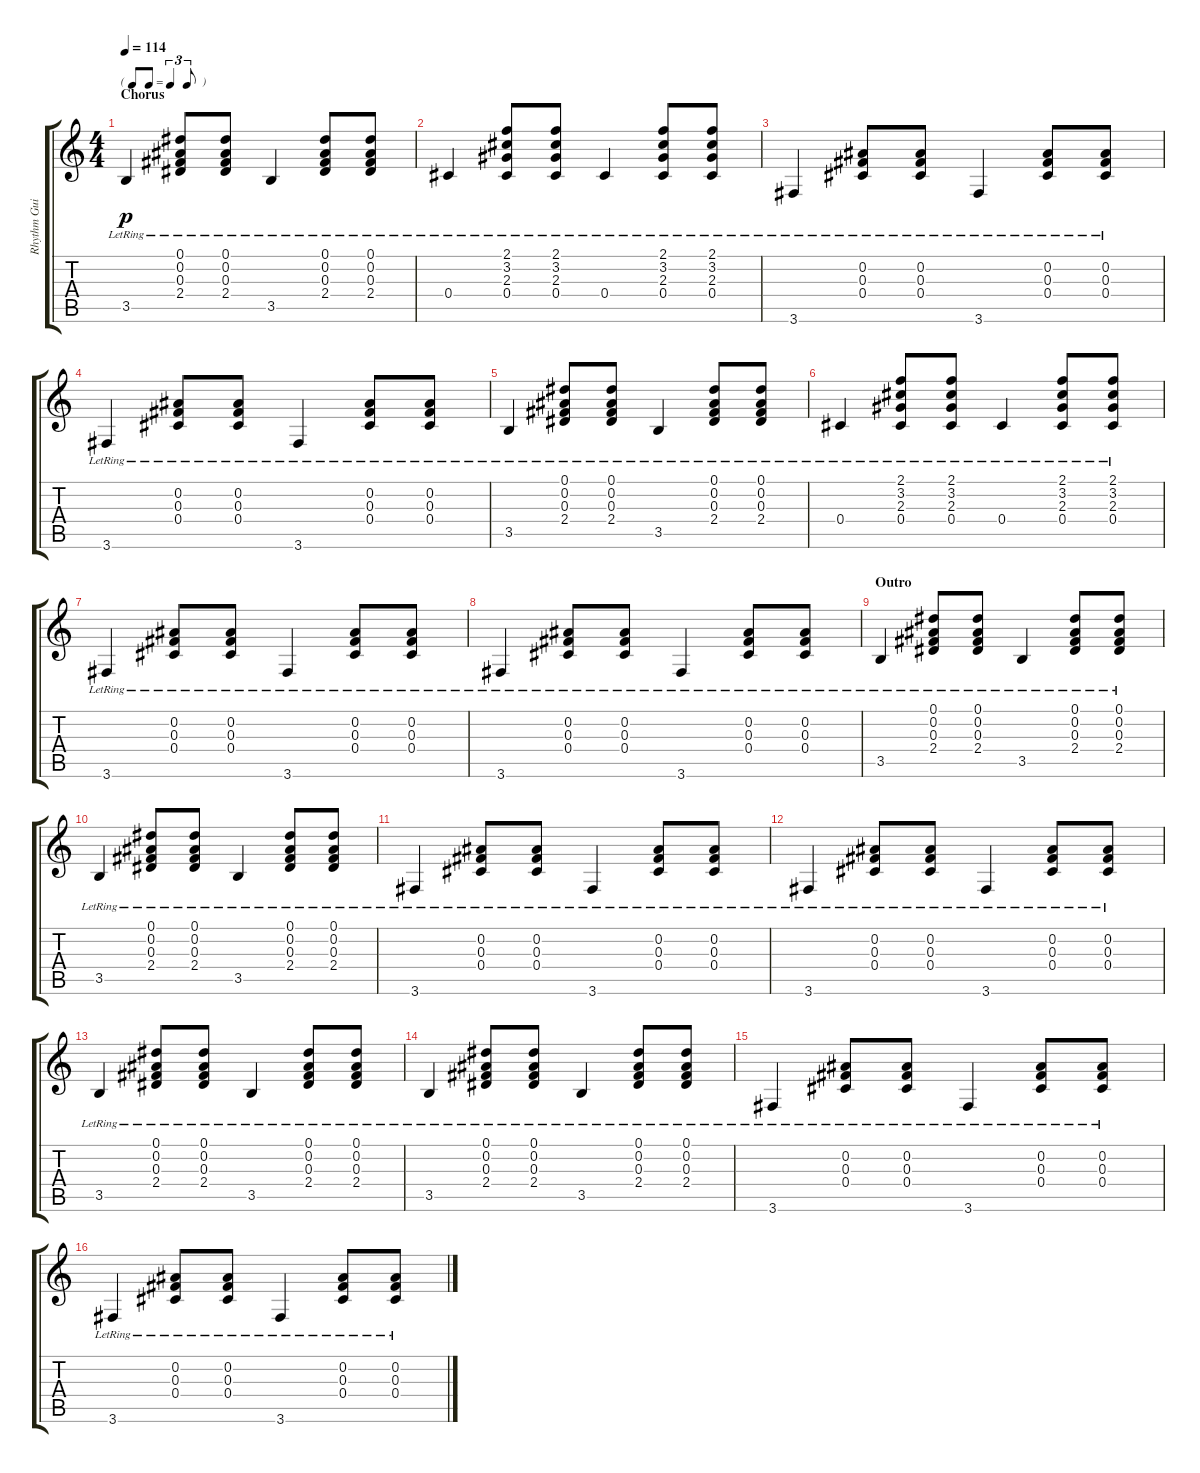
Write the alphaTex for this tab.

\track ("Rhythm Guitar" "Rhythm Gui") {instrument acousticguitarsteel}
\staff {score tabs}
\tuning (Eb4 Bb3 Gb3 Db3 Ab2 Eb2) {hide}
\ts (4 4)
\tf triplet8th
\section ("" "Chorus")
\tempo 114
\clef g2
\ks c
3.5{lr}.4{dy p} (0.1{lr} 0.2{lr} 0.3{lr} 2.4{lr}).8 (0.1{lr} 0.2{lr} 0.3{lr} 2.4{lr}).8 3.5{lr}.4 (0.1{lr} 0.2{lr} 0.3{lr} 2.4{lr}).8 (0.1{lr} 0.2{lr} 0.3{lr} 2.4{lr}).8 |
0.4{lr}.4 (2.1{lr} 3.2{lr} 2.3{lr} 0.4{lr}).8 (2.1{lr} 3.2{lr} 2.3{lr} 0.4{lr}).8 0.4{lr}.4 (2.1{lr} 3.2{lr} 2.3{lr} 0.4{lr}).8 (2.1{lr} 3.2{lr} 2.3{lr} 0.4{lr}).8 |
3.6{lr}.4 (0.2{lr} 0.3{lr} 0.4{lr}).8 (0.2{lr} 0.3{lr} 0.4{lr}).8 3.6{lr}.4 (0.2{lr} 0.3{lr} 0.4{lr}).8 (0.2{lr} 0.3{lr} 0.4{lr}).8 |
3.6{lr}.4 (0.2{lr} 0.3{lr} 0.4{lr}).8 (0.2{lr} 0.3{lr} 0.4{lr}).8 3.6{lr}.4 (0.2{lr} 0.3{lr} 0.4{lr}).8 (0.2{lr} 0.3{lr} 0.4{lr}).8 |
3.5{lr}.4 (0.1{lr} 0.2{lr} 0.3{lr} 2.4{lr}).8 (0.1{lr} 0.2{lr} 0.3{lr} 2.4{lr}).8 3.5{lr}.4 (0.1{lr} 0.2{lr} 0.3{lr} 2.4{lr}).8 (0.1{lr} 0.2{lr} 0.3{lr} 2.4{lr}).8 |
0.4{lr}.4 (2.1{lr} 3.2{lr} 2.3{lr} 0.4{lr}).8 (2.1{lr} 3.2{lr} 2.3{lr} 0.4{lr}).8 0.4{lr}.4 (2.1{lr} 3.2{lr} 2.3{lr} 0.4{lr}).8 (2.1{lr} 3.2{lr} 2.3{lr} 0.4{lr}).8 |
3.6{lr}.4 (0.2{lr} 0.3{lr} 0.4{lr}).8 (0.2{lr} 0.3{lr} 0.4{lr}).8 3.6{lr}.4 (0.2{lr} 0.3{lr} 0.4{lr}).8 (0.2{lr} 0.3{lr} 0.4{lr}).8 |
3.6{lr}.4 (0.2{lr} 0.3{lr} 0.4{lr}).8 (0.2{lr} 0.3{lr} 0.4{lr}).8 3.6{lr}.4 (0.2{lr} 0.3{lr} 0.4{lr}).8 (0.2{lr} 0.3{lr} 0.4{lr}).8 |
\section ("" "Outro")
3.5{lr}.4 (0.1{lr} 0.2{lr} 0.3{lr} 2.4{lr}).8 (0.1{lr} 0.2{lr} 0.3{lr} 2.4{lr}).8 3.5{lr}.4 (0.1{lr} 0.2{lr} 0.3{lr} 2.4{lr}).8 (0.1{lr} 0.2{lr} 0.3{lr} 2.4{lr}).8 |
3.5{lr}.4 (0.1{lr} 0.2{lr} 0.3{lr} 2.4{lr}).8 (0.1{lr} 0.2{lr} 0.3{lr} 2.4{lr}).8 3.5{lr}.4 (0.1{lr} 0.2{lr} 0.3{lr} 2.4{lr}).8 (0.1{lr} 0.2{lr} 0.3{lr} 2.4{lr}).8 |
3.6{lr}.4 (0.2{lr} 0.3{lr} 0.4{lr}).8 (0.2{lr} 0.3{lr} 0.4{lr}).8 3.6{lr}.4 (0.2{lr} 0.3{lr} 0.4{lr}).8 (0.2{lr} 0.3{lr} 0.4{lr}).8 |
3.6{lr}.4 (0.2{lr} 0.3{lr} 0.4{lr}).8 (0.2{lr} 0.3{lr} 0.4{lr}).8 3.6{lr}.4 (0.2{lr} 0.3{lr} 0.4{lr}).8 (0.2{lr} 0.3{lr} 0.4{lr}).8 |
3.5{lr}.4 (0.1{lr} 0.2{lr} 0.3{lr} 2.4{lr}).8 (0.1{lr} 0.2{lr} 0.3{lr} 2.4{lr}).8 3.5{lr}.4 (0.1{lr} 0.2{lr} 0.3{lr} 2.4{lr}).8 (0.1{lr} 0.2{lr} 0.3{lr} 2.4{lr}).8 |
3.5{lr}.4 (0.1{lr} 0.2{lr} 0.3{lr} 2.4{lr}).8 (0.1{lr} 0.2{lr} 0.3{lr} 2.4{lr}).8 3.5{lr}.4 (0.1{lr} 0.2{lr} 0.3{lr} 2.4{lr}).8 (0.1{lr} 0.2{lr} 0.3{lr} 2.4{lr}).8 |
3.6{lr}.4 (0.2{lr} 0.3{lr} 0.4{lr}).8 (0.2{lr} 0.3{lr} 0.4{lr}).8 3.6{lr}.4 (0.2{lr} 0.3{lr} 0.4{lr}).8 (0.2{lr} 0.3{lr} 0.4{lr}).8 |
3.6{lr}.4 (0.2{lr} 0.3{lr} 0.4{lr}).8 (0.2{lr} 0.3{lr} 0.4{lr}).8 3.6{lr}.4 (0.2{lr} 0.3{lr} 0.4{lr}).8 (0.2{lr} 0.3{lr} 0.4{lr}).8
